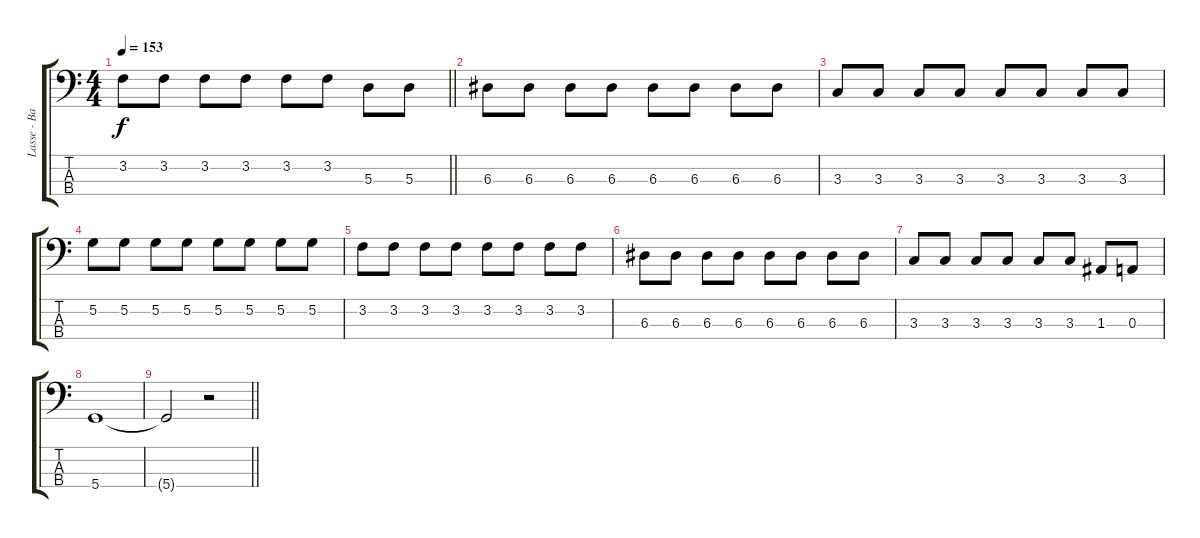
\track ("Lasse - Bass" "Lasse - Ba") {instrument electricbasspick}
\staff {score tabs}
\tuning (G2 D2 A1 D1) {hide}
\ts (4 4)
\tempo 153
\clef f4
\barLineRight lightlight
\ks c
3.2.8{dy f} 3.2.8 3.2.8 3.2.8 3.2.8 3.2.8 5.3.8 5.3.8 |
6.3.8 6.3.8 6.3.8 6.3.8 6.3.8 6.3.8 6.3.8 6.3.8 |
3.3.8 3.3.8 3.3.8 3.3.8 3.3.8 3.3.8 3.3.8 3.3.8 |
5.2.8 5.2.8 5.2.8 5.2.8 5.2.8 5.2.8 5.2.8 5.2.8 |
3.2.8 3.2.8 3.2.8 3.2.8 3.2.8 3.2.8 3.2.8 3.2.8 |
6.3.8 6.3.8 6.3.8 6.3.8 6.3.8 6.3.8 6.3.8 6.3.8 |
3.3.8 3.3.8 3.3.8 3.3.8 3.3.8 3.3.8 1.3.8 0.3.8 |
5.4.1 |
\barLineRight lightlight
5.4{t}.2 r.2
